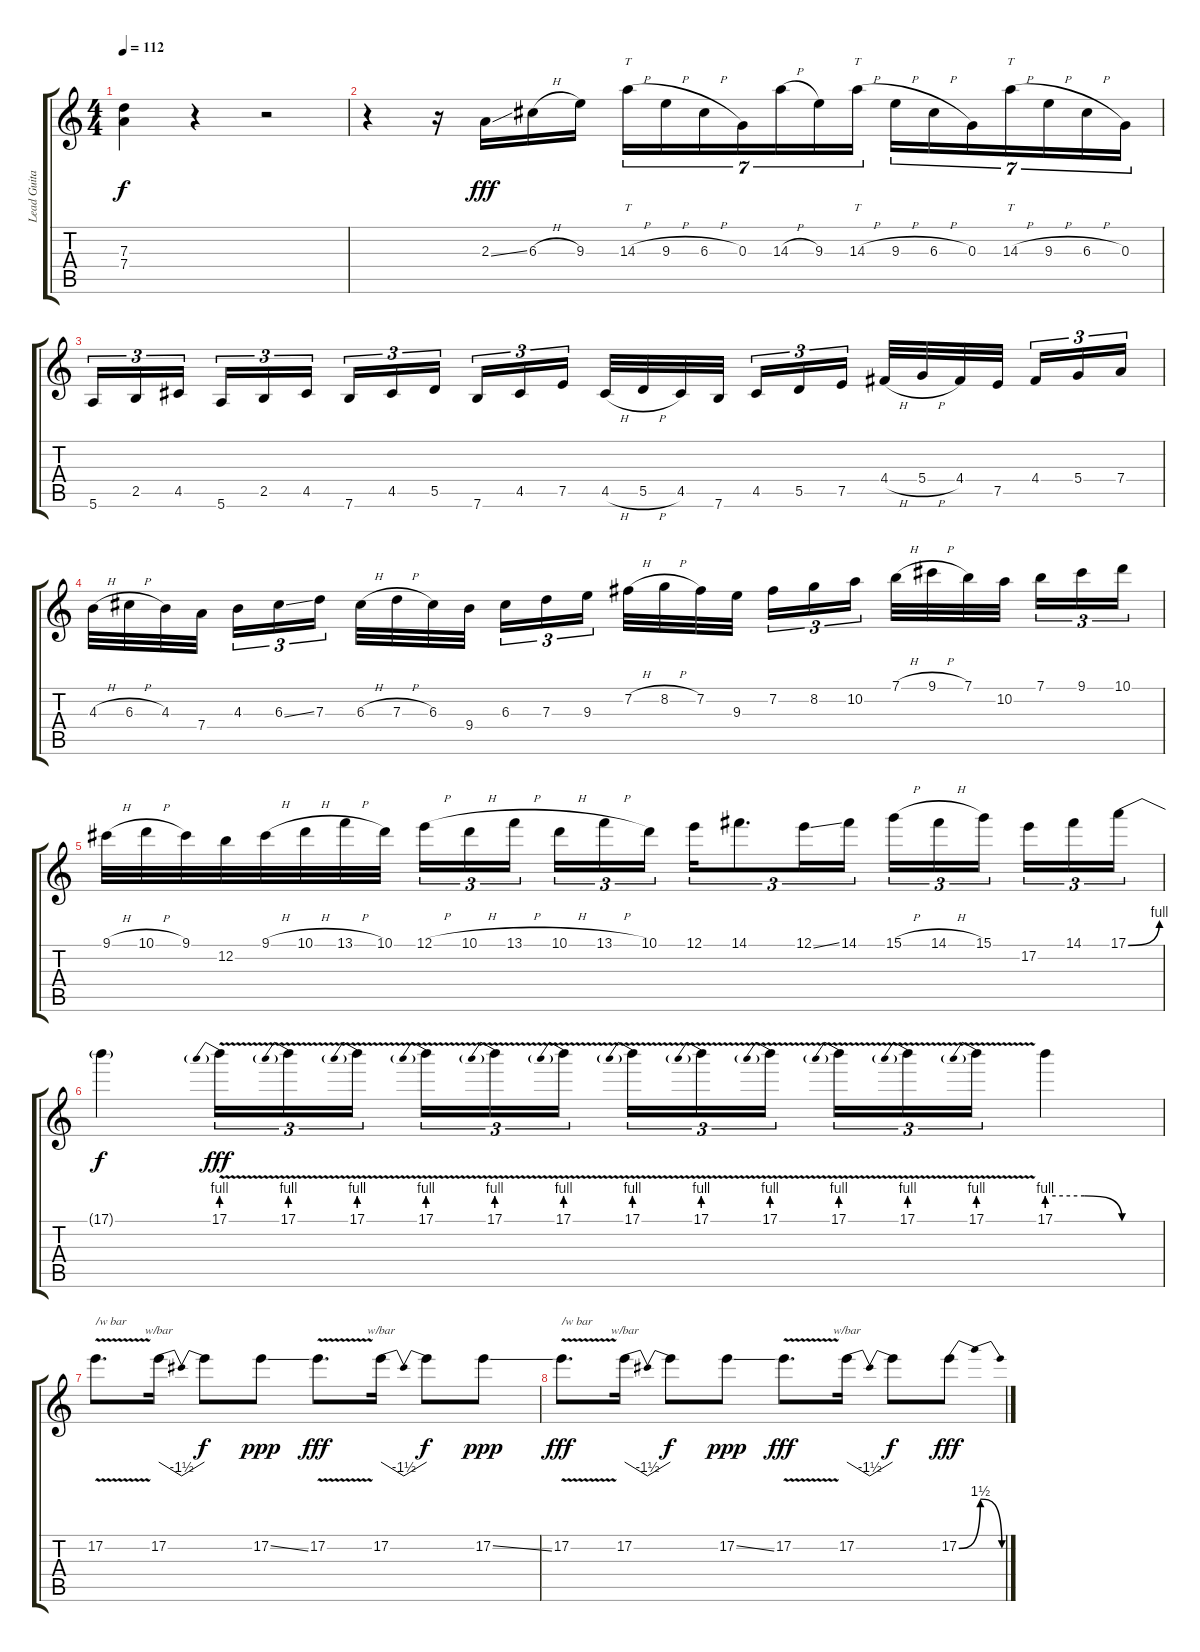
\track ("Lead Guitar 2" "Lead Guita") {instrument distortionguitar}
\staff {score tabs}
\tuning (E4 B3 G3 D3 A2 E2) {hide}
\ts (4 4)
\tempo 112
\clef g2
\ks c
(7.3{t} 7.4{t}).4{dy f} r.4 r.2 |
r.4 r.16 2.3{ss}.16{dy fff instrument distortionguitar} 6.3{h}.16 9.3.16 14.3{h}.16{tt tu (7 4)} 9.3{h}.16{tu (7 4)} 6.3{h}.16{tu (7 4)} 0.3.16{tu (7 4)} 14.3{h}.16{tu (7 4)} 9.3.16{tu (7 4)} 14.3{h}.16{tt tu (7 4)} 9.3{h}.16{tu (7 4)} 6.3{h}.16{tu (7 4)} 0.3.16{tu (7 4)} 14.3{h}.16{tt tu (7 4)} 9.3{h}.16{tu (7 4)} 6.3{h}.16{tu (7 4)} 0.3.16{tu (7 4)} |
5.6.16{tu (3 2)} 2.5.16{tu (3 2)} 4.5.16{tu (3 2)} 5.6.16{tu (3 2)} 2.5.16{tu (3 2)} 4.5.16{tu (3 2)} 7.6.16{tu (3 2)} 4.5.16{tu (3 2)} 5.5.16{tu (3 2)} 7.6.16{tu (3 2)} 4.5.16{tu (3 2)} 7.5.16{tu (3 2)} 4.5{h}.32 5.5{h}.32 4.5.32 7.6.32 4.5.16{tu (3 2)} 5.5.16{tu (3 2)} 7.5.16{tu (3 2)} 4.4{h}.32 5.4{h}.32 4.4.32 7.5.32 4.4.16{tu (3 2)} 5.4.16{tu (3 2)} 7.4.16{tu (3 2)} |
4.3{h}.32 6.3{h}.32 4.3.32 7.4.32 4.3.16{tu (3 2)} 6.3{ss}.16{tu (3 2)} 7.3.16{tu (3 2)} 6.3{h}.32 7.3{h}.32 6.3.32 9.4.32 6.3.16{tu (3 2)} 7.3.16{tu (3 2)} 9.3.16{tu (3 2)} 7.2{h}.32 8.2{h}.32 7.2.32 9.3.32 7.2.16{tu (3 2)} 8.2.16{tu (3 2)} 10.2.16{tu (3 2)} 7.1{h}.32 9.1{h}.32 7.1.32 10.2.32 7.1.16{tu (3 2)} 9.1.16{tu (3 2)} 10.1.16{tu (3 2)} |
9.1{h}.32 10.1{h}.32 9.1.32 12.2.32 9.1{h}.32 10.1{h}.32 13.1{h}.32 10.1.32 12.1{h}.16{tu (3 2)} 10.1{h}.16{tu (3 2)} 13.1{h}.16{tu (3 2)} 10.1{h}.16{tu (3 2)} 13.1{h}.16{tu (3 2)} 10.1.16{tu (3 2)} 12.1.16{tu (3 2)} 14.1.8{d tu (3 2)} 12.1{ss}.16{tu (3 2)} 14.1.16{tu (3 2)} 15.1{h}.16{tu (3 2)} 14.1{h}.16{tu (3 2)} 15.1.16{tu (3 2)} 17.2.16{tu (3 2)} 14.1.16{tu (3 2)} 17.1{be (bend 0 0 60 4)}.16{tu (3 2)} |
17.1{t}.4{dy f} 17.1{be (prebend 0 4 60 4) v}.16{tu (3 2) dy fff} 17.1{be (prebend 0 4 60 4) v}.16{tu (3 2)} 17.1{be (prebend 0 4 60 4) v}.16{tu (3 2)} 17.1{be (prebend 0 4 60 4) v}.16{tu (3 2)} 17.1{be (prebend 0 4 60 4) v}.16{tu (3 2)} 17.1{be (prebend 0 4 60 4) v}.16{tu (3 2)} 17.1{be (prebend 0 4 60 4) v}.16{tu (3 2)} 17.1{be (prebend 0 4 60 4) v}.16{tu (3 2)} 17.1{be (prebend 0 4 60 4) v}.16{tu (3 2)} 17.1{be (prebend 0 4 60 4) v}.16{tu (3 2)} 17.1{be (prebend 0 4 60 4) v}.16{tu (3 2)} 17.1{be (prebend 0 4 60 4) v}.16{tu (3 2)} 17.1{be (custom 0 4 20 4 40 0 60 0)}.4 |
17.2{v}.8{d txt "/w bar"} 17.2.16{tbe (dip default 0 0 30 -6 60 0)} 17.2{t}.8{dy f} 17.2{ss}.8{dy ppp} 17.2{v}.8{d dy fff} 17.2.16{tbe (dip default 0 0 30 -6 60 0)} 17.2{t}.8{dy f} 17.2{ss}.8{dy ppp} |
17.2{v}.8{d txt "/w bar" dy fff} 17.2.16{tbe (dip default 0 0 30 -6 60 0)} 17.2{t}.8{dy f} 17.2{ss}.8{dy ppp} 17.2{v}.8{d dy fff} 17.2.16{tbe (dip default 0 0 30 -6 60 0)} 17.2{t}.8{dy f} 17.2{be (bendrelease 0 0 15 6 30 6 60 0)}.8{dy fff}
